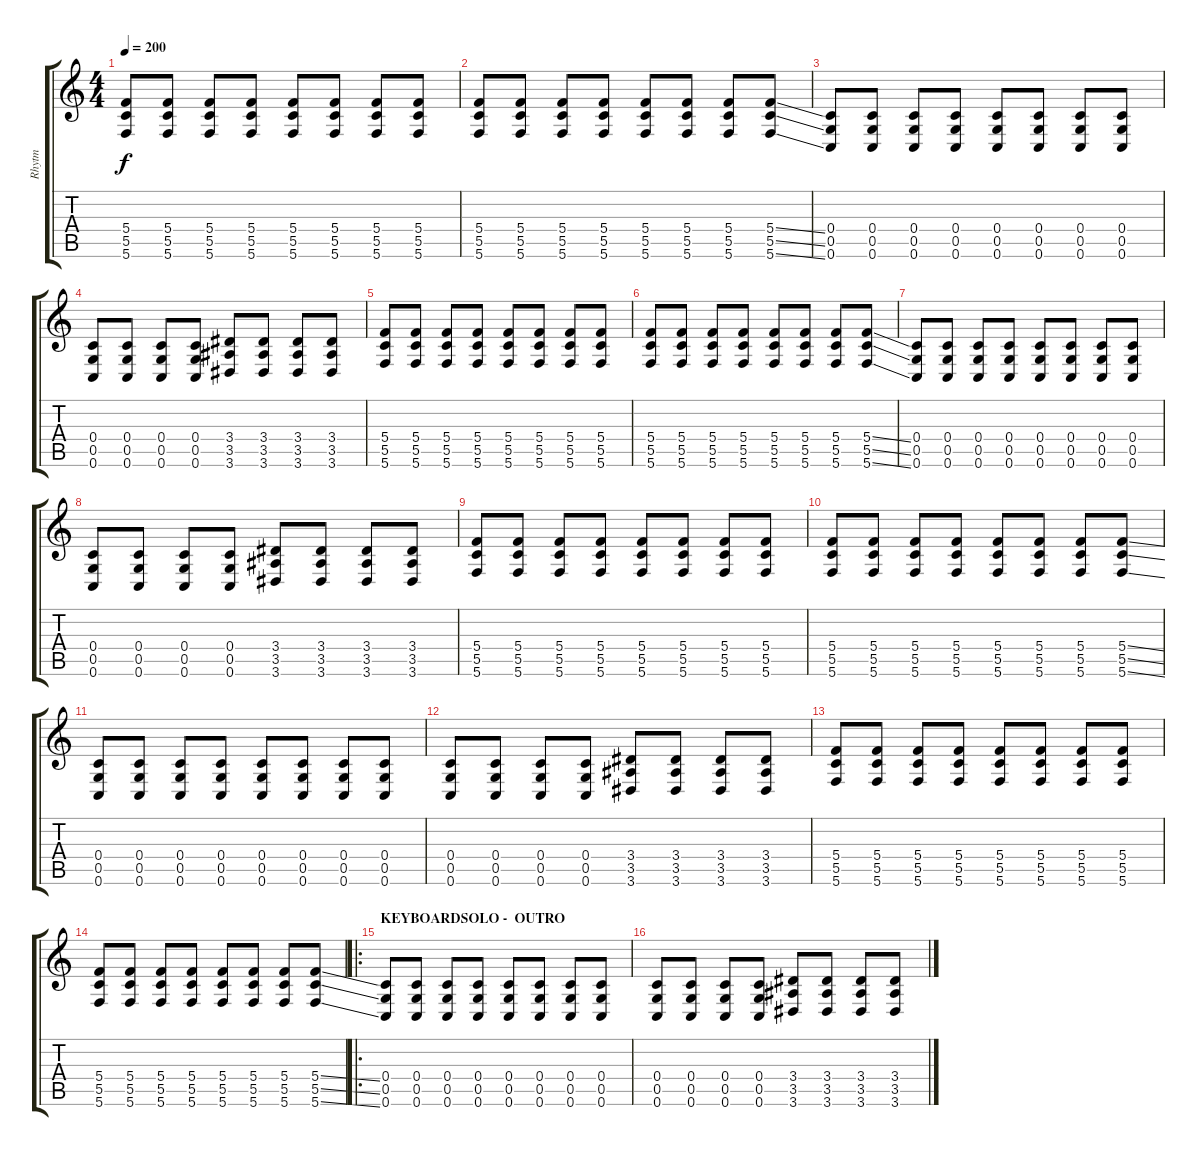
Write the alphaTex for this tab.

\track ("Rhytm" "Rhytm") {instrument distortionguitar}
\staff {score tabs}
\tuning (D4 A3 F3 C3 G2 C2) {hide}
\ts (4 4)
\tempo 200
\clef g2
\ks c
(5.4 5.5 5.6).8{dy f} (5.4 5.5 5.6).8 (5.4 5.5 5.6).8 (5.4 5.5 5.6).8 (5.4 5.5 5.6).8 (5.4 5.5 5.6).8 (5.4 5.5 5.6).8 (5.4 5.5 5.6).8 |
(5.4 5.5 5.6).8 (5.4 5.5 5.6).8 (5.4 5.5 5.6).8 (5.4 5.5 5.6).8 (5.4 5.5 5.6).8 (5.4 5.5 5.6).8 (5.4 5.5 5.6).8 (5.4{ss} 5.5{ss} 5.6{ss}).8 |
(0.4 0.5 0.6).8 (0.4 0.5 0.6).8 (0.4 0.5 0.6).8 (0.4 0.5 0.6).8 (0.4 0.5 0.6).8 (0.4 0.5 0.6).8 (0.4 0.5 0.6).8 (0.4 0.5 0.6).8 |
(0.4 0.5 0.6).8 (0.4 0.5 0.6).8 (0.4 0.5 0.6).8 (0.4 0.5 0.6).8 (3.4 3.5 3.6).8 (3.4 3.5 3.6).8 (3.4 3.5 3.6).8 (3.4 3.5 3.6).8 |
(5.4 5.5 5.6).8 (5.4 5.5 5.6).8 (5.4 5.5 5.6).8 (5.4 5.5 5.6).8 (5.4 5.5 5.6).8 (5.4 5.5 5.6).8 (5.4 5.5 5.6).8 (5.4 5.5 5.6).8 |
(5.4 5.5 5.6).8 (5.4 5.5 5.6).8 (5.4 5.5 5.6).8 (5.4 5.5 5.6).8 (5.4 5.5 5.6).8 (5.4 5.5 5.6).8 (5.4 5.5 5.6).8 (5.4{ss} 5.5{ss} 5.6{ss}).8 |
(0.4 0.5 0.6).8 (0.4 0.5 0.6).8 (0.4 0.5 0.6).8 (0.4 0.5 0.6).8 (0.4 0.5 0.6).8 (0.4 0.5 0.6).8 (0.4 0.5 0.6).8 (0.4 0.5 0.6).8 |
(0.4 0.5 0.6).8 (0.4 0.5 0.6).8 (0.4 0.5 0.6).8 (0.4 0.5 0.6).8 (3.4 3.5 3.6).8 (3.4 3.5 3.6).8 (3.4 3.5 3.6).8 (3.4 3.5 3.6).8 |
(5.4 5.5 5.6).8 (5.4 5.5 5.6).8 (5.4 5.5 5.6).8 (5.4 5.5 5.6).8 (5.4 5.5 5.6).8 (5.4 5.5 5.6).8 (5.4 5.5 5.6).8 (5.4 5.5 5.6).8 |
(5.4 5.5 5.6).8 (5.4 5.5 5.6).8 (5.4 5.5 5.6).8 (5.4 5.5 5.6).8 (5.4 5.5 5.6).8 (5.4 5.5 5.6).8 (5.4 5.5 5.6).8 (5.4{ss} 5.5{ss} 5.6{ss}).8 |
(0.4 0.5 0.6).8 (0.4 0.5 0.6).8 (0.4 0.5 0.6).8 (0.4 0.5 0.6).8 (0.4 0.5 0.6).8 (0.4 0.5 0.6).8 (0.4 0.5 0.6).8 (0.4 0.5 0.6).8 |
(0.4 0.5 0.6).8 (0.4 0.5 0.6).8 (0.4 0.5 0.6).8 (0.4 0.5 0.6).8 (3.4 3.5 3.6).8 (3.4 3.5 3.6).8 (3.4 3.5 3.6).8 (3.4 3.5 3.6).8 |
(5.4 5.5 5.6).8 (5.4 5.5 5.6).8 (5.4 5.5 5.6).8 (5.4 5.5 5.6).8 (5.4 5.5 5.6).8 (5.4 5.5 5.6).8 (5.4 5.5 5.6).8 (5.4 5.5 5.6).8 |
(5.4 5.5 5.6).8 (5.4 5.5 5.6).8 (5.4 5.5 5.6).8 (5.4 5.5 5.6).8 (5.4 5.5 5.6).8 (5.4 5.5 5.6).8 (5.4 5.5 5.6).8 (5.4{ss} 5.5{ss} 5.6{ss}).8 |
\ro
\section ("" "KEYBOARDSOLO -  OUTRO")
(0.4 0.5 0.6).8 (0.4 0.5 0.6).8 (0.4 0.5 0.6).8 (0.4 0.5 0.6).8 (0.4 0.5 0.6).8 (0.4 0.5 0.6).8 (0.4 0.5 0.6).8 (0.4 0.5 0.6).8 |
(0.4 0.5 0.6).8 (0.4 0.5 0.6).8 (0.4 0.5 0.6).8 (0.4 0.5 0.6).8 (3.4 3.5 3.6).8 (3.4 3.5 3.6).8 (3.4 3.5 3.6).8 (3.4 3.5 3.6).8
